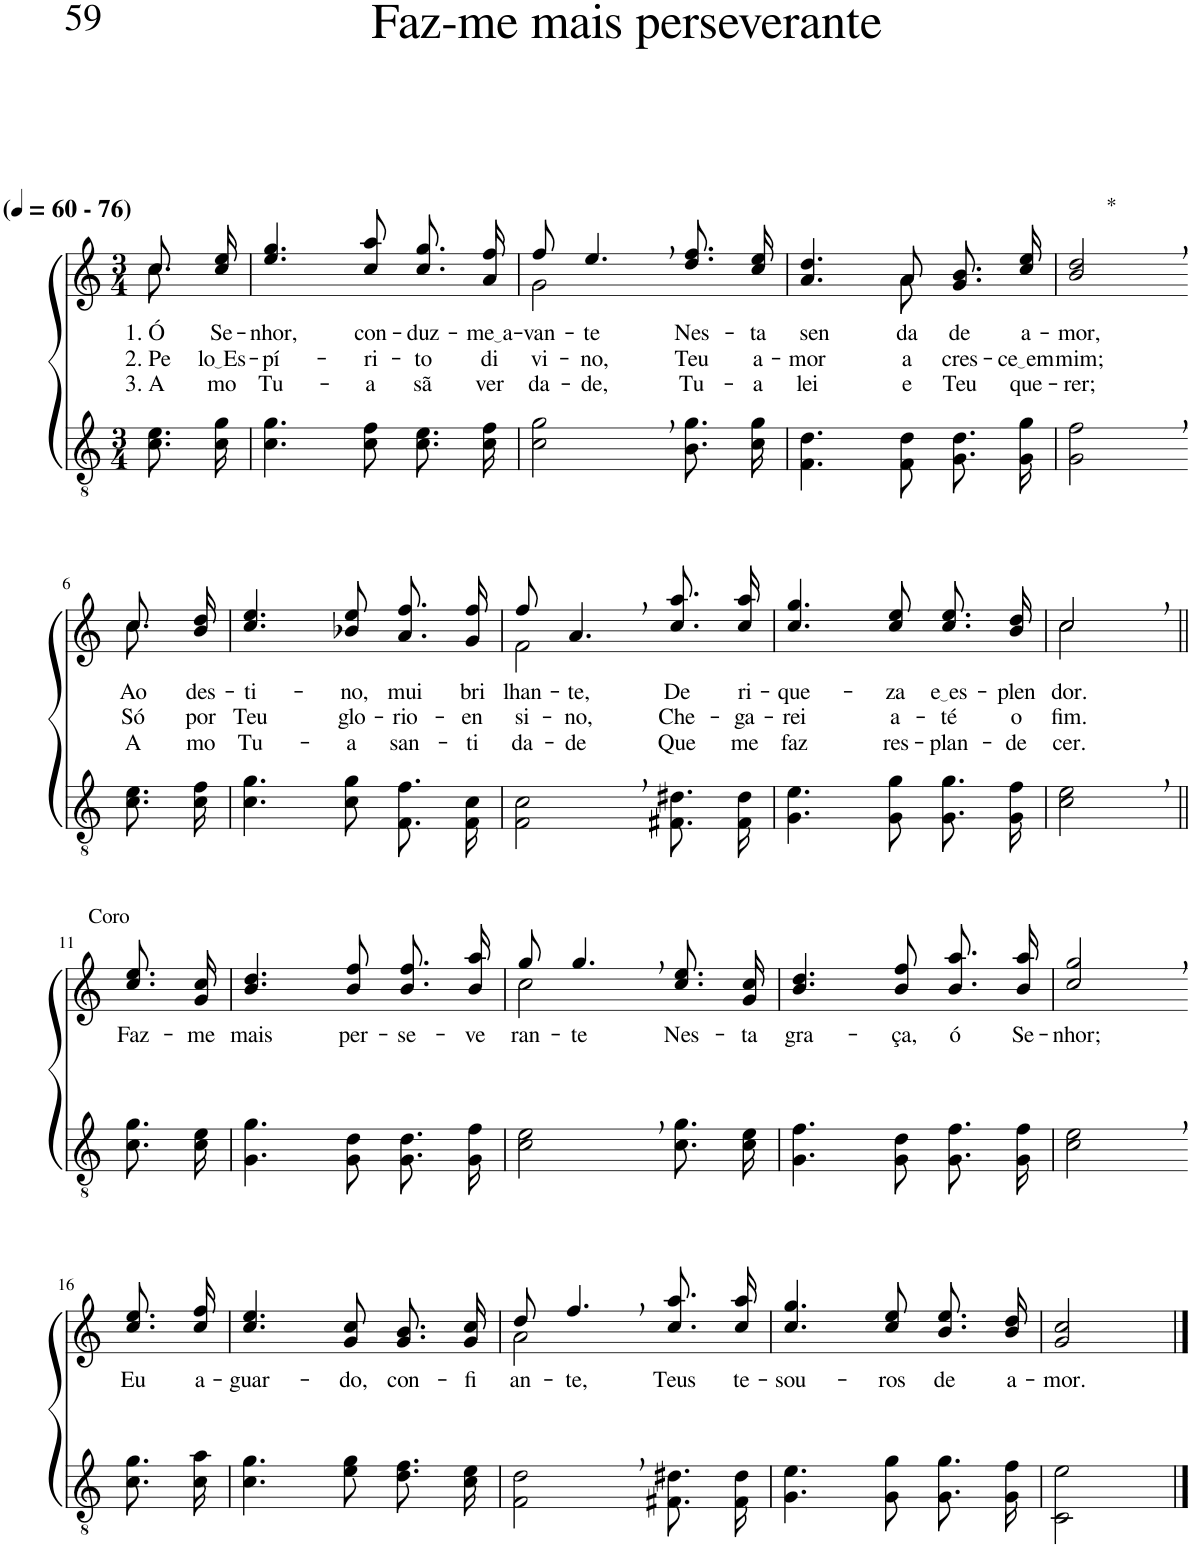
**kern	**kern	**text	**text	**text
*part2	*part1	*part1	*part1	*part1
*staff2	*staff1	*staff1	*staff1	*staff1
*I"Parte III e IV	*I"Parte I e II	*	*	*
*clefGv2	*clefG2	*	*	*
*Trd4c7	*Trd4c7	*	*	*
*k[]	*k[]	*	*	*
*M3/4	*M3/4	*	*	*
*MM60	*MM60	*	*	*
=1	=1	=1	=1	=1
*	*^	*	*	*
!	!LO:TX:a:B:t=(	!	!	!	!
!	!LO:TX:a:B:t=- 76)	!	!	!	!
!	!	!	!LO:LY:b	!LO:LY:b	!LO:LY:b
8.c\ 8.e\L	8.cc\L	8.cc\	1. Ó	2. Pe-	3. A-
!	!	!	!LO:LY:b	!LO:LY:b	!LO:LY:b
16c\ 16g\Jk	16cc\ 16ee\Jk	16ryy	Se-	lo Es	-mo
=2	=2	=2	=2	=2	=2
!	!	!	!LO:LY:b	!LO:LY:b	!LO:LY:b
*	*v	*v	*	*	*
4.c\ 4.g\	4.ee/ 4.gg/	-nhor,	-pí-	Tu-
!	!	!LO:LY:b	!LO:LY:b	!LO:LY:b
8c\ 8f\	8cc/ 8aa/	con-	-ri-	-a
!	!	!LO:LY:b	!LO:LY:b	!LO:LY:b
8.c\ 8.e\L	8.cc\ 8.gg\L	-duz-	-to	sã
!	!	!LO:LY:b	!LO:LY:b	!LO:LY:b
16c\ 16f\Jk	16a\ 16ff\Jk	me a	di-	ver-
=3	=3	=3	=3	=3
!	!	!LO:LY:b	!	!
*	*^	*	*	*
!	!	!	!	!LO:LY:b	!LO:LY:b
2c\, 2g\,	8ff/	2g\	.	-vi-	-da-
!	!	!	!LO:LY:b	!LO:LY:b	!LO:LY:b
.	4.ee,/	.	-te	-no,	-de,
!	!	!	!LO:LY:b	!LO:LY:b	!LO:LY:b
8.B\ 8.g\L	8.dd\ 8.ff\L	4ryy	Nes-	Teu	Tu-
!	!	!	!LO:LY:b	!LO:LY:b	!LO:LY:b
16c\ 16g\Jk	16cc\ 16ee\Jk	.	-ta	a-	-a
=4	=4	=4	=4	=4	=4
!	!	!	!LO:LY:b	!LO:LY:b	!LO:LY:b
4.F\ 4.d\	4.a/ 4.dd/	4.ryy	sen-	-mor	lei
!	!	!	!LO:LY:b	!LO:LY:b	!LO:LY:b
8F\ 8d\	8a/	8a\	-da	a-	e
!	!	!	!LO:LY:b	!LO:LY:b	!LO:LY:b
8.G\ 8.d\L	8.g\ 8.b\L	4ryy	de	-cres-	Teu
!	!	!	!LO:LY:b	!LO:LY:b	!LO:LY:b
16G\ 16g\Jk	16cc\ 16ee\Jk	.	a-	ce em	que-
*	*v	*v	*	*	*
=5	=5	=5	=5	=5
!	!LO:TX:a:t=*	!	!	!
!	!	!LO:LY:b	!LO:LY:b	!LO:LY:b
2G\, 2f\,	2b/, 2dd/,	-mor,	mim;	-rer;
!!LO:LB:g=z
=6-	=6-	=6-	=6-	=6-
*	*^	*	*	*
!	!	!	!LO:LY:b	!LO:LY:b	!LO:LY:b
8.c\ 8.e\L	8.cc\L	8.cc\	Ao	Só	A-
!	!	!	!LO:LY:b	!LO:LY:b	!LO:LY:b
16c\ 16f\Jk	16b\ 16dd\Jk	16ryy	des-	por	-mo
=7	=7	=7	=7	=7	=7
!	!	!	!LO:LY:b	!LO:LY:b	!LO:LY:b
*	*v	*v	*	*	*
4.c\ 4.g\	4.cc/ 4.ee/	-ti-	Teu	Tu-
!	!	!LO:LY:b	!LO:LY:b	!LO:LY:b
8c\ 8g\	8b-X/ 8ee/	-no,	glo-	-a
!	!	!LO:LY:b	!LO:LY:b	!LO:LY:b
8.F/ 8.f/L	8.a\ 8.ff\L	mui	-rio-	san-
!	!	!LO:LY:b	!LO:LY:b	!LO:LY:b
16F/ 16c/Jk	16g\ 16ff\Jk	bri-	-en-	-ti-
=8	=8	=8	=8	=8
*	*^	*	*	*
!	!	!	!LO:LY:b	!LO:LY:b	!LO:LY:b
2F\, 2c\,	8ff/	2f\	-lhan-	-si-	-da-
!	!	!	!LO:LY:b	!LO:LY:b	!LO:LY:b
.	4.a,/	.	-te,	-no,	-de
!	!	!	!LO:LY:b	!LO:LY:b	!LO:LY:b
8.F#X/ 8.d#X/L	8.cc\ 8.aa\L	4ryy	De	Che-	Que
!	!	!	!LO:LY:b	!LO:LY:b	!LO:LY:b
16F#/ 16d#/Jk	16cc\ 16aa\Jk	.	ri-	-ga-	me
*	*v	*v	*	*	*
=9	=9	=9	=9	=9
!	!	!LO:LY:b	!LO:LY:b	!LO:LY:b
4.G\ 4.e\	4.cc/ 4.gg/	-que-	-rei	faz
!	!	!LO:LY:b	!LO:LY:b	!LO:LY:b
8G\ 8g\	8cc/ 8ee/	-za	a-	res-
!	!	!LO:LY:b	!LO:LY:b	!LO:LY:b
8.G\ 8.g\L	8.cc\ 8.ee\L	e es	-té	-plan-
!	!	!LO:LY:b	!LO:LY:b	!LO:LY:b
16G\ 16f\Jk	16b\ 16dd\Jk	-plen-	o	-de-
=10	=10	=10	=10	=10
*	*^	*	*	*
!	!	!	!LO:LY:b	!LO:LY:b	!LO:LY:b
2c\, 2e\,	2cc,/	2cc\	-dor.	fim.	-cer.
!!LO:LB:g=z
=11||	=11||	=11||	=11||	=11||	=11||
!	!LO:TX:a:t=Coro	!	!	!	!
!	!	!	!LO:LY:b	!	!
*	*v	*v	*	*	*
8.c\ 8.g\L	8.cc\ 8.ee\L	Faz-	.	.
!	!	!LO:LY:b	!	!
16c\ 16e\Jk	16g\ 16cc\Jk	-me	.	.
=12	=12	=12	=12	=12
!	!	!LO:LY:b	!	!
4.G\ 4.g\	4.b/ 4.dd/	mais	.	.
!	!	!LO:LY:b	!	!
8G\ 8d\	8b/ 8ff/	per-	.	.
!	!	!LO:LY:b	!	!
8.G\ 8.d\L	8.b\ 8.ff\L	-se-	.	.
!	!	!LO:LY:b	!	!
16G\ 16f\Jk	16b\ 16aa\Jk	-ve-	.	.
=13	=13	=13	=13	=13
*	*^	*	*	*
!	!	!	!LO:LY:b	!	!
2c\, 2e\,	8gg/	2cc\	-ran-	.	.
!	!	!	!LO:LY:b	!	!
.	4.gg,/	.	-te	.	.
!	!	!	!LO:LY:b	!	!
8.c\ 8.g\L	8.cc\ 8.ee\L	4ryy	Nes-	.	.
!	!	!	!LO:LY:b	!	!
16c\ 16e\Jk	16g\ 16cc\Jk	.	-ta	.	.
*	*v	*v	*	*	*
=14	=14	=14	=14	=14
!	!	!LO:LY:b	!	!
4.G\ 4.f\	4.b/ 4.dd/	gra-	.	.
!	!	!LO:LY:b	!	!
8G\ 8d\	8b/ 8ff/	-ça,	.	.
!	!	!LO:LY:b	!	!
8.G\ 8.f\L	8.b\ 8.aa\L	ó	.	.
!	!	!LO:LY:b	!	!
16G\ 16f\Jk	16b\ 16aa\Jk	Se-	.	.
=15	=15	=15	=15	=15
!	!	!LO:LY:b	!	!
2c\, 2e\,	2cc/, 2gg/,	-nhor;	.	.
!!LO:LB:g=z
=16-	=16-	=16-	=16-	=16-
!	!	!LO:LY:b	!	!
8.c\ 8.g\L	8.cc\ 8.ee\L	Eu	.	.
!	!	!LO:LY:b	!	!
16c\ 16a\Jk	16cc\ 16ff\Jk	a-	.	.
=17	=17	=17	=17	=17
!	!	!LO:LY:b	!	!
4.c\ 4.g\	4.cc/ 4.ee/	-guar-	.	.
!	!	!LO:LY:b	!	!
8e\ 8g\	8g/ 8cc/	-do,	.	.
!	!	!LO:LY:b	!	!
8.d\ 8.f\L	8.g/ 8.b/L	con-	.	.
!	!	!LO:LY:b	!	!
16c\ 16e\Jk	16g/ 16cc/Jk	-fi-	.	.
=18	=18	=18	=18	=18
*	*^	*	*	*
!	!	!	!LO:LY:b	!	!
2F\, 2d\,	8dd/	2a\	-an-	.	.
!	!	!	!LO:LY:b	!	!
.	4.ff,/	.	-te,	.	.
!	!	!	!LO:LY:b	!	!
8.F#X/ 8.d#X/L	8.cc\ 8.aa\L	4ryy	Teus	.	.
!	!	!	!LO:LY:b	!	!
16F#/ 16d#/Jk	16cc\ 16aa\Jk	.	te-	.	.
*	*v	*v	*	*	*
=19	=19	=19	=19	=19
!	!	!LO:LY:b	!	!
4.G\ 4.e\	4.cc/ 4.gg/	-sou-	.	.
!	!	!LO:LY:b	!	!
8G\ 8g\	8cc/ 8ee/	-ros	.	.
!	!	!LO:LY:b	!	!
8.G\ 8.g\L	8.b\ 8.ee\L	de	.	.
!	!	!LO:LY:b	!	!
16G\ 16f\Jk	16b\ 16dd\Jk	a-	.	.
=20	=20	=20	=20	=20
!	!	!LO:LY:b	!	!
2C\ 2e\	2g/ 2cc/	-mor.	.	.
==	==	==	==	==
*-	*-	*-	*-	*-
